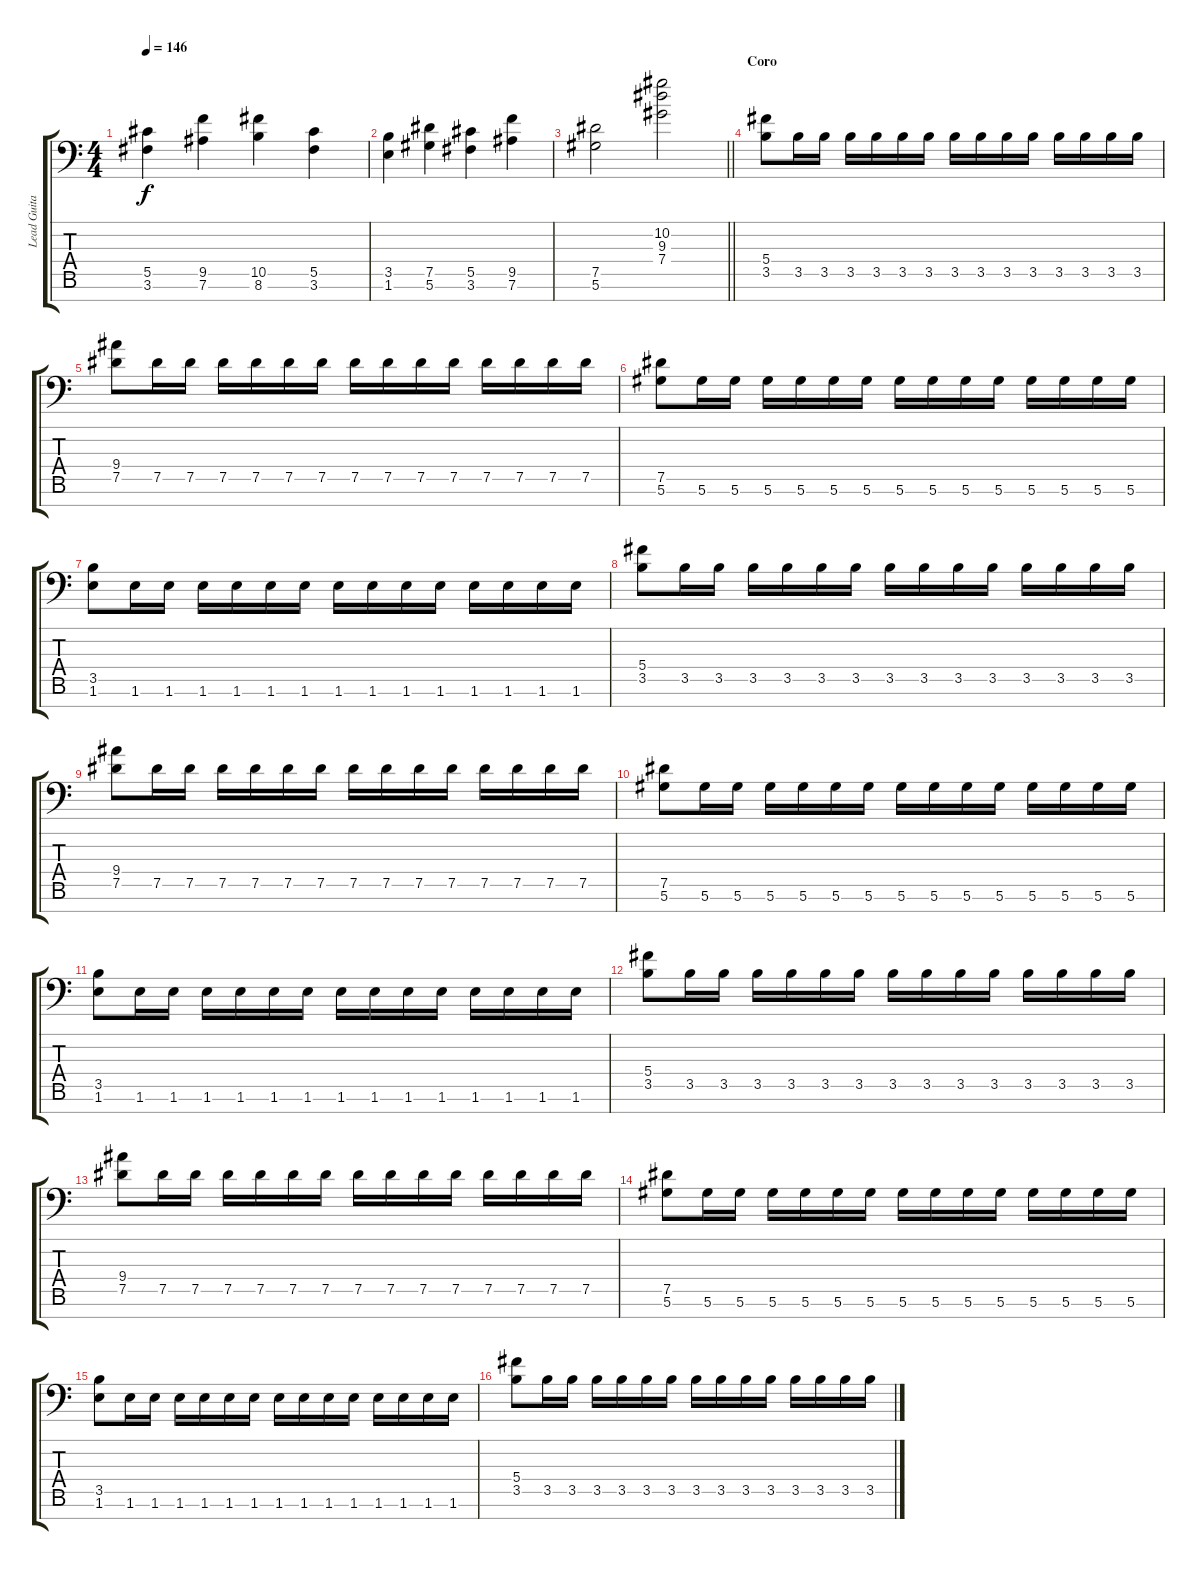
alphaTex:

\track ("Lead Guitar " "Lead Guita") {instrument distortionguitar}
\staff {score tabs}
\tuning (Eb4 Bb3 Gb3 Db3 Ab2 Eb2 Bb1) {hide}
\ts (4 4)
\tempo 146
\clef f4
\ks c
(5.5 3.6).4{dy f} (9.5 7.6).4 (10.5 8.6).4 (5.5 3.6).4 |
(3.5 1.6).4 (7.5 5.6).4 (5.5 3.6).4 (9.5 7.6).4 |
\barLineRight lightlight
(7.5 5.6).2 (10.2 9.3 7.4).2 |
\section ("" "Coro")
(5.4 3.5).8 3.5.16 3.5.16 3.5.16 3.5.16 3.5.16 3.5.16 3.5.16 3.5.16 3.5.16 3.5.16 3.5.16 3.5.16 3.5.16 3.5.16 |
(9.4 7.5).8 7.5.16 7.5.16 7.5.16 7.5.16 7.5.16 7.5.16 7.5.16 7.5.16 7.5.16 7.5.16 7.5.16 7.5.16 7.5.16 7.5.16 |
(7.5 5.6).8 5.6.16 5.6.16 5.6.16 5.6.16 5.6.16 5.6.16 5.6.16 5.6.16 5.6.16 5.6.16 5.6.16 5.6.16 5.6.16 5.6.16 |
(3.5 1.6).8 1.6.16 1.6.16 1.6.16 1.6.16 1.6.16 1.6.16 1.6.16 1.6.16 1.6.16 1.6.16 1.6.16 1.6.16 1.6.16 1.6.16 |
(5.4 3.5).8 3.5.16 3.5.16 3.5.16 3.5.16 3.5.16 3.5.16 3.5.16 3.5.16 3.5.16 3.5.16 3.5.16 3.5.16 3.5.16 3.5.16 |
(9.4 7.5).8 7.5.16 7.5.16 7.5.16 7.5.16 7.5.16 7.5.16 7.5.16 7.5.16 7.5.16 7.5.16 7.5.16 7.5.16 7.5.16 7.5.16 |
(7.5 5.6).8 5.6.16 5.6.16 5.6.16 5.6.16 5.6.16 5.6.16 5.6.16 5.6.16 5.6.16 5.6.16 5.6.16 5.6.16 5.6.16 5.6.16 |
(3.5 1.6).8 1.6.16 1.6.16 1.6.16 1.6.16 1.6.16 1.6.16 1.6.16 1.6.16 1.6.16 1.6.16 1.6.16 1.6.16 1.6.16 1.6.16 |
(5.4 3.5).8 3.5.16 3.5.16 3.5.16 3.5.16 3.5.16 3.5.16 3.5.16 3.5.16 3.5.16 3.5.16 3.5.16 3.5.16 3.5.16 3.5.16 |
(9.4 7.5).8 7.5.16 7.5.16 7.5.16 7.5.16 7.5.16 7.5.16 7.5.16 7.5.16 7.5.16 7.5.16 7.5.16 7.5.16 7.5.16 7.5.16 |
(7.5 5.6).8 5.6.16 5.6.16 5.6.16 5.6.16 5.6.16 5.6.16 5.6.16 5.6.16 5.6.16 5.6.16 5.6.16 5.6.16 5.6.16 5.6.16 |
(3.5 1.6).8 1.6.16 1.6.16 1.6.16 1.6.16 1.6.16 1.6.16 1.6.16 1.6.16 1.6.16 1.6.16 1.6.16 1.6.16 1.6.16 1.6.16 |
(5.4 3.5).8 3.5.16 3.5.16 3.5.16 3.5.16 3.5.16 3.5.16 3.5.16 3.5.16 3.5.16 3.5.16 3.5.16 3.5.16 3.5.16 3.5.16
